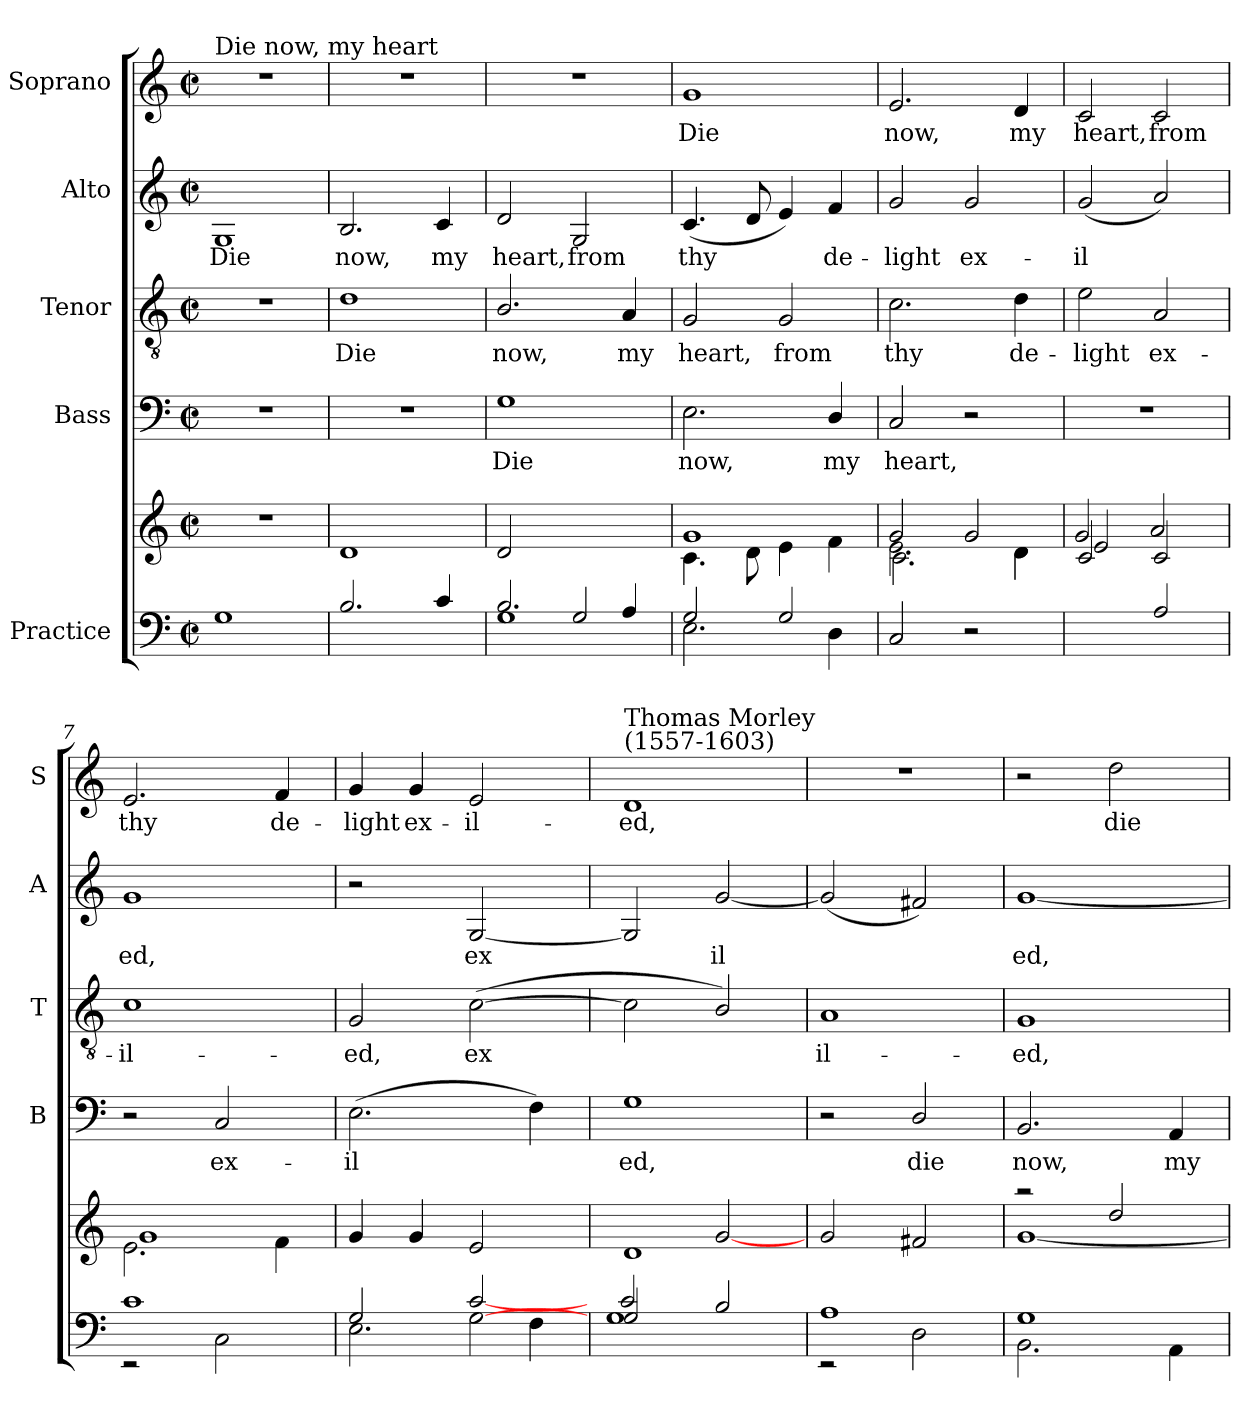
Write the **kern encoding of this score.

**kern	**kern	**kern	**text	**kern	**text	**kern	**text	**kern	**text
*part5	*part5	*part4	*part4	*part3	*part3	*part2	*part2	*part1	*part1
*staff6	*staff5	*staff4	*staff4	*staff3	*staff3	*staff2	*staff2	*staff1	*staff1
*I"Practice	*	*I"Bass	*	*I"Tenor	*	*I"Alto	*	*I"Soprano	*
*	*	*I'B	*	*I'T	*	*I'A	*	*I'S	*
*clefF4	*clefG2	*clefF4	*	*clefGv2	*	*clefG2	*	*clefG2	*
*k[]	*k[]	*k[]	*	*k[]	*	*k[]	*	*k[]	*
*C:	*C:	*C:	*	*C:	*	*C:	*	*C:	*
*M2/2	*M2/2	*M2/2	*	*M2/2	*	*M2/2	*	*M2/2	*
*met(c|)	*met(c|)	*met(c|)	*	*met(c|)	*	*met(c|)	*	*met(c|)	*
=1	=1	=1	=1	=1	=1	=1	=1	=1	=1
*^	*	*	*	*	*	*	*	*	*
*	*^	*	*	*	*	*	*	*	*	*
!	!	!	!	!	!	!	!	!	!	!LO:TX:a:t=Die now, my heart	!
!	!	!	!	!	!	!	!	!	!LO:LY:b	!	!
1G	1ryy	1ryy	1r	1r	.	1r	.	1G	Die	1r	.
=2	=2	=2	=2	=2	=2	=2	=2	=2	=2	=2	=2
*	*	*	*^	*	*	*	*	*	*	*	*
!	!	!	!	!	!	!	!	!LO:LY:b	!	!LO:LY:b	!	!
*	*v	*v	*	*	*	*	*	*	*	*	*	*
2.B/	1ryy	1ryy	1d	1r	.	1d	Die	2.B/	now,	1r	.
!	!	!	!	!	!	!	!	!	!LO:LY:b	!	!
4c/	.	.	.	.	.	.	.	4c/	my	.	.
=3	=3	=3	=3	=3	=3	=3	=3	=3	=3	=3	=3
*	*^	*	*	*	*	*	*	*	*	*	*
!	!	!	!	!	!	!LO:LY:b	!	!LO:LY:b	!	!LO:LY:b	!	!
2ryy	2.B/	1G	1ryy	2d/	1G	Die	2.B/	now,	2d/	heart,	1r	.
!	!	!	!	!	!	!	!	!	!	!LO:LY:b	!	!
2G/	.	.	.	2ryy	.	.	.	.	2G/	from	.	.
!	!	!	!	!	!	!	!	!LO:LY:b	!	!	!	!
.	4A/	.	.	.	.	.	4A/	my	.	.	.	.
*	*v	*v	*	*	*	*	*	*	*	*	*	*
=4	=4	=4	=4	=4	=4	=4	=4	=4	=4	=4	=4
!	!	!	!	!	!LO:LY:b	!	!LO:LY:b	!	!LO:LY:b	!	!LO:LY:b
2G/	2.E\	1g	4.c\	2.E\	now,	2G/	heart,	(<4.c/	thy	1g	Die
.	.	.	8d\	.	.	.	.	8d/	.	.	.
!	!	!	!	!	!	!	!LO:LY:b	!	!	!	!
2G/	.	.	4e\	.	.	2G/	from	4e/)	.	.	.
!	!	!	!	!	!LO:LY:b	!	!	!	!LO:LY:b	!	!
.	4D\	.	4f\	4D/	my	.	.	4f/	de-	.	.
=5	=5	=5	=5	=5	=5	=5	=5	=5	=5	=5	=5
*	*	*	*^	*	*	*	*	*	*	*	*
!	!	!	!	!	!	!LO:LY:b	!	!LO:LY:b	!	!LO:LY:b	!	!LO:LY:b
*v	*v	*	*	*	*	*	*	*	*	*	*	*
2C/	2.e\	2g/	2.c\	2C/	heart,	2.c\	thy	2g/	-light	2.e/	now,
!	!	!	!	!	!	!	!	!	!LO:LY:b	!	!
2r	.	2g/	.	2r	.	.	.	2g/	ex-	.	.
!	!	!	!	!	!	!	!LO:LY:b	!	!	!	!LO:LY:b
.	4d\	.	4d\	.	.	4d\	de-	.	.	4d/	my
=6	=6	=6	=6	=6	=6	=6	=6	=6	=6	=6	=6
*^	*	*	*	*	*	*	*	*	*	*	*
!	!	!	!	!	!	!	!	!LO:LY:b	!	!LO:LY:b	!	!LO:LY:b
2ryy	1ryy	2c/	2g/	2e/	1r	.	2e\	-light	(<2g/	-il­	2c/	heart,
!	!	!	!	!	!	!	!	!LO:LY:b	!	!	!	!LO:LY:b
2A/	.	2c/	2a/	2ryy	.	.	2A/	ex-	2a/)	.	2c/	from
=7	=7	=7	=7	=7	=7	=7	=7	=7	=7	=7	=7	=7
!	!	!	!	!	!	!	!	!LO:LY:b	!	!LO:LY:b	!	!LO:LY:b
*	*	*	*v	*v	*	*	*	*	*	*	*	*
1c	2rEE	2.e\	1g	2r	.	1c	-il-	1g	ed,	2.e/	thy
!	!	!	!	!	!LO:LY:b	!	!	!	!	!	!
.	2C\	.	.	2C/	ex-	.	.	.	.	.	.
!	!	!	!	!	!	!	!	!	!	!	!LO:LY:b
.	.	4f\	.	.	.	.	.	.	.	4f/	de-
=8	=8	=8	=8	=8	=8	=8	=8	=8	=8	=8	=8
*	*^	*	*	*	*	*	*	*	*	*	*
!	!	!	!	!	!	!LO:LY:b	!	!LO:LY:b	!	!	!	!LO:LY:b
2ryy	2G/	2.E\	4g/	2ryy	(>2.E\	-il­	2G/	-ed,	2r	.	4g/	-light
!	!	!	!	!	!	!	!	!	!	!	!	!LO:LY:b
.	.	.	4g/	.	.	.	.	.	.	.	4g/	ex-
!	!	!	!	!	!	!	!	!LO:LY:b	!	!LO:LY:b	!	!LO:LY:b
[<2G\	[>2c/	.	2e/	2ryy	.	.	(>[2c\	ex­	[2G/	ex­	2e/	-il-
.	.	4F\	.	.	4F\)	.	.	.	.	.	.	.
=9	=9	=9	=9	=9	=9	=9	=9	=9	=9	=9	=9	=9
!	!	!	!	!	!	!	!	!	!	!	!LO:TX:a:t=Thomas Morley \n(1557-1603)	!
!	!	!	!	!	!	!LO:LY:b	!	!	!	!	!	!LO:LY:b
2G/	2c/	1G	1d	2ryy	1G	ed,	2c\]	.	2G/]	.	1d	-ed,
!	!	!	!	!	!	!	!	!	!	!LO:LY:b	!	!
2ryy	2B/	.	.	[>2g/	.	.	2B/)	.	[2g/	il­	.	.
*	*v	*v	*	*	*	*	*	*	*	*	*	*
!!LO:LB:g=z
=10	=10	=10	=10	=10	=10	=10	=10	=10	=10	=10	=10
!	!	!	!	!	!	!	!LO:LY:b	!	!	!	!
1A	2rEE	1ryy	2g/	2r	.	1A	il-	(<2g/]	.	1r	.
!	!	!	!	!	!LO:LY:b	!	!	!	!	!	!
.	2D\	.	2f#X/	2D/	die	.	.	2f#X/)	.	.	.
=11	=11	=11	=11	=11	=11	=11	=11	=11	=11	=11	=11
!	!	!	!	!	!LO:LY:b	!	!LO:LY:b	!	!LO:LY:b	!	!
1G	2.BB\	2raa	[>1g	2.BB/	now,	1G	-ed,	[1g	ed,	2r	.
!	!	!	!	!	!	!	!	!	!	!	!LO:LY:b
.	.	2dd/	.	.	.	.	.	.	.	2dd\	die
!	!	!	!	!	!LO:LY:b	!	!	!	!	!	!
.	4AA\	.	.	4AA/	my	.	.	.	.	.	.
*v	*v	*	*	*	*	*	*	*	*	*	*
*	*v	*v	*	*	*	*	*	*	*	*
=	=	=	=	=	=	=	=	=	=
*-	*-	*-	*-	*-	*-	*-	*-	*-	*-
